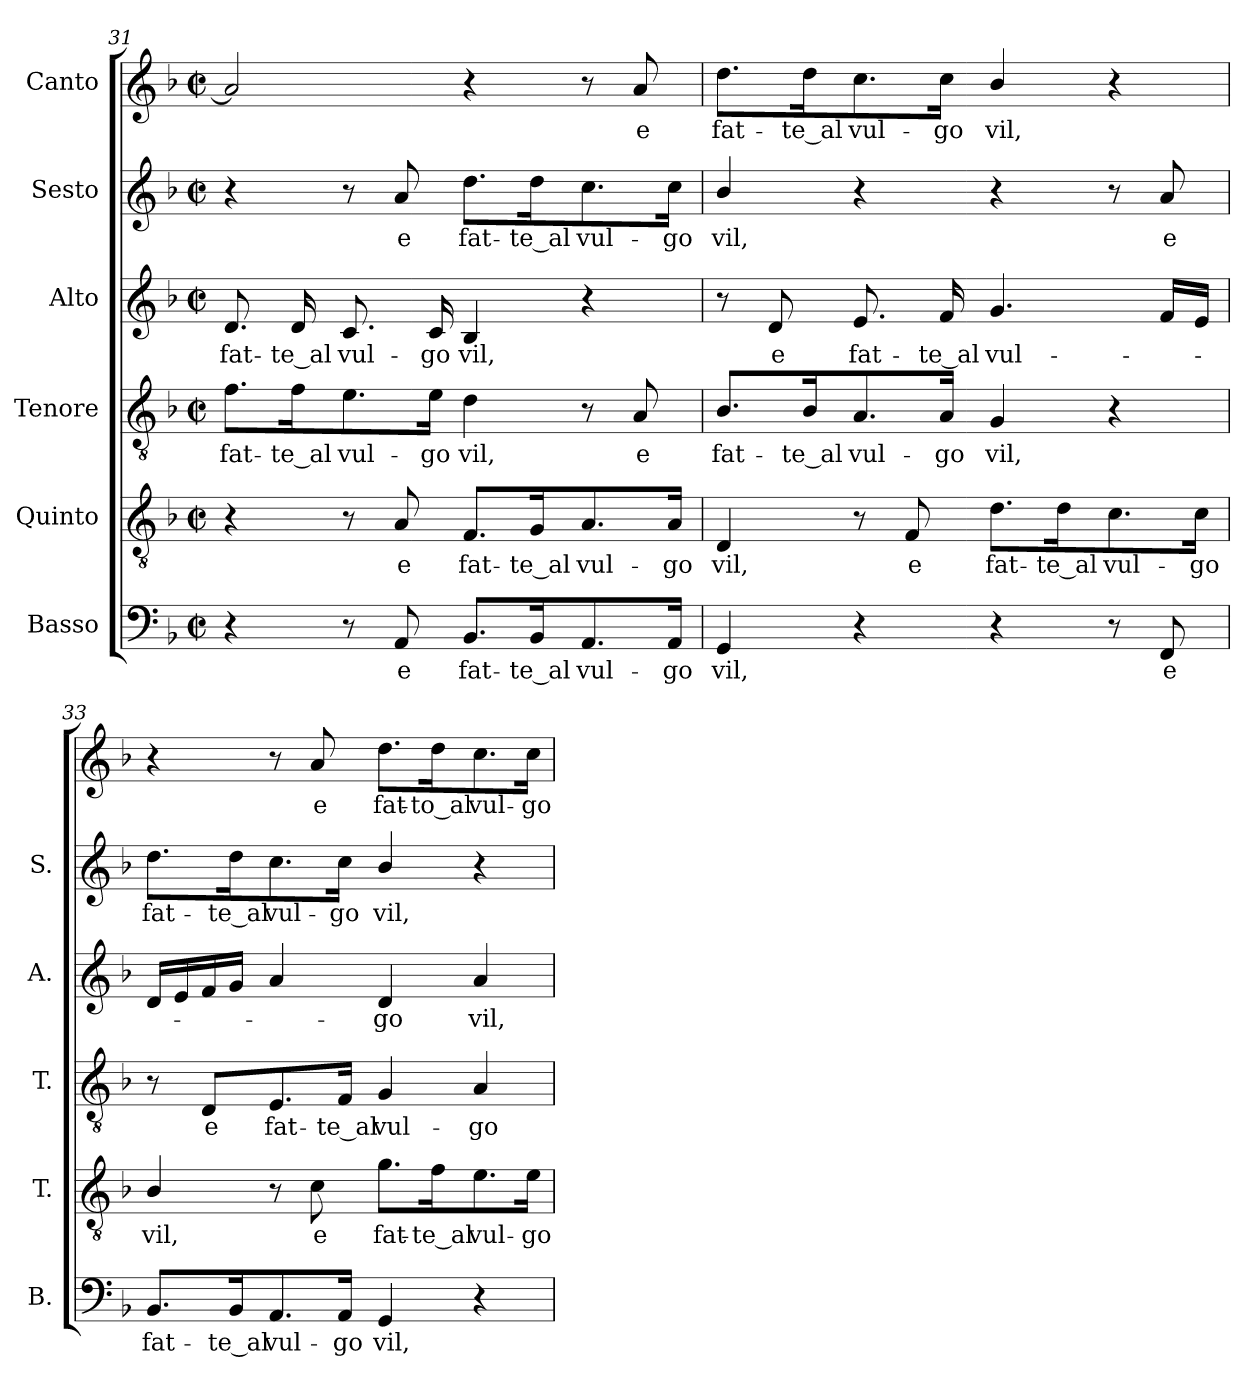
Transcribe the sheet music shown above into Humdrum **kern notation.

**kern	**text	**kern	**text	**kern	**text	**kern	**text	**kern	**text	**kern	**text
*part6	*part6	*part5	*part5	*part4	*part4	*part3	*part3	*part2	*part2	*part1	*part1
*staff6	*staff6	*staff5	*staff5	*staff4	*staff4	*staff3	*staff3	*staff2	*staff2	*staff1	*staff1
*I"Basso	*	*I"Quinto	*	*I"Tenore	*	*I"Alto	*	*I"Sesto	*	*I"Canto	*
*I'B.	*	*I'T.	*	*I'T.	*	*I'A.	*	*I'S.	*	*	*
!!LO:LB:g=z
*clefF4	*	*clefGv2	*	*clefGv2	*	*clefG2	*	*clefG2	*	*clefG2	*
*	*	*ITrd7c12	*	*ITrd7c12	*	*	*	*	*	*	*
*k[b-]	*	*k[b-]	*	*k[b-]	*	*k[b-]	*	*k[b-]	*	*k[b-]	*
*F:	*	*F:	*	*F:	*	*F:	*	*F:	*	*F:	*
*M2/2	*	*M2/2	*	*M2/2	*	*M2/2	*	*M2/2	*	*M2/2	*
*met(c|)	*	*met(c|)	*	*met(c|)	*	*met(c|)	*	*met(c|)	*	*met(c|)	*
=31	=31	=31	=31	=31	=31	=31	=31	=31	=31	=31	=31
!	!	!	!	!	!LO:LY:b:color=#000000	!	!	!	!	!	!
!	!	!	!	!	!	!	!LO:LY:b:color=#000000	!	!	!	!
4r	.	4r	.	8.Fi\L	fat-	8.di/	fat-	4r	.	2ai/]	.
!	!	!	!	!	!LO:LY:b:color=#000000	!	!	!	!	!	!
!	!	!	!	!	!	!	!LO:LY:b:color=#000000	!	!	!	!
.	.	.	.	16Fi\K	-te_al	16di/	-te_al	.	.	.	.
!	!	!	!	!	!LO:LY:b:color=#000000	!	!	!	!	!	!
!	!	!	!	!	!	!	!LO:LY:b:color=#000000	!	!	!	!
8r	.	8r	.	8.Ei\	vul-	8.ci/	vul-	8r	.	.	.
!	!LO:LY:b:color=#000000	!	!	!	!	!	!	!	!	!	!
!	!	!	!LO:LY:b:color=#000000	!	!	!	!	!	!	!	!
!	!	!	!	!	!	!	!	!	!LO:LY:b:color=#000000	!	!
8AAi/	e	8AAi/	e	.	.	.	.	8ai/	e	.	.
!	!	!	!	!	!LO:LY:b:color=#000000	!	!	!	!	!	!
!	!	!	!	!	!	!	!LO:LY:b:color=#000000	!	!	!	!
.	.	.	.	16Ei\Jk	-go	16ci/	-go	.	.	.	.
!	!LO:LY:b:color=#000000	!	!	!	!	!	!	!	!	!	!
!	!	!	!LO:LY:b:color=#000000	!	!	!	!	!	!	!	!
!	!	!	!	!	!LO:LY:b:color=#000000	!	!	!	!	!	!
!	!	!	!	!	!	!	!LO:LY:b:color=#000000	!	!	!	!
!	!	!	!	!	!	!	!	!	!LO:LY:b:color=#000000	!	!
8.BB-i/L	fat-	8.FFi/L	fat-	4Di\	vil,	4B-i/	vil,	8.ddi\L	fat-	4r	.
!	!LO:LY:b:color=#000000	!	!	!	!	!	!	!	!	!	!
!	!	!	!LO:LY:b:color=#000000	!	!	!	!	!	!	!	!
!	!	!	!	!	!	!	!	!	!LO:LY:b:color=#000000	!	!
16BB-i/K	-te_al	16GGi/K	-te_al	.	.	.	.	16ddi\K	-te_al	.	.
!	!LO:LY:b:color=#000000	!	!	!	!	!	!	!	!	!	!
!	!	!	!LO:LY:b:color=#000000	!	!	!	!	!	!	!	!
!	!	!	!	!	!	!	!	!	!LO:LY:b:color=#000000	!	!
8.AAi/	vul-	8.AAi/	vul-	8r	.	4r	.	8.cci\	vul-	8r	.
!	!	!	!	!	!LO:LY:b:color=#000000	!	!	!	!	!	!
!	!	!	!	!	!	!	!	!	!	!	!LO:LY:b:color=#000000
.	.	.	.	8AAi/	e	.	.	.	.	8ai/	e
!	!LO:LY:b:color=#000000	!	!	!	!	!	!	!	!	!	!
!	!	!	!LO:LY:b:color=#000000	!	!	!	!	!	!	!	!
!	!	!	!	!	!	!	!	!	!LO:LY:b:color=#000000	!	!
16AAi/Jk	-go	16AAi/Jk	-go	.	.	.	.	16cci\Jk	-go	.	.
=32	=32	=32	=32	=32	=32	=32	=32	=32	=32	=32	=32
!	!LO:LY:b:color=#000000	!	!	!	!	!	!	!	!	!	!
!	!	!	!LO:LY:b:color=#000000	!	!	!	!	!	!	!	!
!	!	!	!	!	!LO:LY:b:color=#000000	!	!	!	!	!	!
!	!	!	!	!	!	!	!	!	!LO:LY:b:color=#000000	!	!
!	!	!	!	!	!	!	!	!	!	!	!LO:LY:b:color=#000000
4GGi/	vil,	4DDi/	vil,	8.BB-i/L	fat-	8r	.	4b-i/	vil,	8.ddi\L	fat-
!	!	!	!	!	!	!	!LO:LY:b:color=#000000	!	!	!	!
.	.	.	.	.	.	8di/	e	.	.	.	.
!	!	!	!	!	!LO:LY:b:color=#000000	!	!	!	!	!	!
!	!	!	!	!	!	!	!	!	!	!	!LO:LY:b:color=#000000
.	.	.	.	16BB-i/K	-te_al	.	.	.	.	16ddi\K	-te_al
!	!	!	!	!	!LO:LY:b:color=#000000	!	!	!	!	!	!
!	!	!	!	!	!	!	!LO:LY:b:color=#000000	!	!	!	!
!	!	!	!	!	!	!	!	!	!	!	!LO:LY:b:color=#000000
4r	.	8r	.	8.AAi/	vul-	8.ei/	fat-	4r	.	8.cci\	vul-
!	!	!	!LO:LY:b:color=#000000	!	!	!	!	!	!	!	!
.	.	8FFi/	e	.	.	.	.	.	.	.	.
!	!	!	!	!	!LO:LY:b:color=#000000	!	!	!	!	!	!
!	!	!	!	!	!	!	!LO:LY:b:color=#000000	!	!	!	!
!	!	!	!	!	!	!	!	!	!	!	!LO:LY:b:color=#000000
.	.	.	.	16AAi/Jk	-go	16fi/	-te_al	.	.	16cci\Jk	-go
!	!	!	!LO:LY:b:color=#000000	!	!	!	!	!	!	!	!
!	!	!	!	!	!LO:LY:b:color=#000000	!	!	!	!	!	!
!	!	!	!	!	!	!	!LO:LY:b:color=#000000	!	!	!	!
!	!	!	!	!	!	!	!	!	!	!	!LO:LY:b:color=#000000
4r	.	8.Di\L	fat-	4GGi/	vil,	4.gi/	vul-	4r	.	4b-i/	vil,
!	!	!	!LO:LY:b:color=#000000	!	!	!	!	!	!	!	!
.	.	16Di\K	-te_al	.	.	.	.	.	.	.	.
!	!	!	!LO:LY:b:color=#000000	!	!	!	!	!	!	!	!
8r	.	8.Ci\	vul-	4r	.	.	.	8r	.	4r	.
!	!LO:LY:b:color=#000000	!	!	!	!	!	!	!	!	!	!
!	!	!	!	!	!	!	!	!	!LO:LY:b:color=#000000	!	!
8FFi/	e	.	.	.	.	16fi/LL	.	8ai/	e	.	.
!	!	!	!LO:LY:b:color=#000000	!	!	!	!	!	!	!	!
.	.	16Ci\Jk	-go	.	.	16ei/JJ	.	.	.	.	.
=33	=33	=33	=33	=33	=33	=33	=33	=33	=33	=33	=33
!	!LO:LY:b:color=#000000	!	!	!	!	!	!	!	!	!	!
!	!	!	!LO:LY:b:color=#000000	!	!	!	!	!	!	!	!
!	!	!	!	!	!	!	!	!	!LO:LY:b:color=#000000	!	!
8.BB-i/L	fat-	4BB-i/	vil,	8r	.	16di/LL	.	8.ddi\L	fat-	4r	.
.	.	.	.	.	.	16ei/	.	.	.	.	.
!	!	!	!	!	!LO:LY:b:color=#000000	!	!	!	!	!	!
.	.	.	.	8DDi/L	e	16fi/	.	.	.	.	.
!	!LO:LY:b:color=#000000	!	!	!	!	!	!	!	!	!	!
!	!	!	!	!	!	!	!	!	!LO:LY:b:color=#000000	!	!
16BB-i/K	-te_al	.	.	.	.	16gi/JJ	.	16ddi\K	-te_al	.	.
!	!LO:LY:b:color=#000000	!	!	!	!	!	!	!	!	!	!
!	!	!	!	!	!LO:LY:b:color=#000000	!	!	!	!	!	!
!	!	!	!	!	!	!	!	!	!LO:LY:b:color=#000000	!	!
8.AAi/	vul-	8r	.	8.EEi/	fat-	4ai/	.	8.cci\	vul-	8r	.
!	!	!	!LO:LY:b:color=#000000	!	!	!	!	!	!	!	!
!	!	!	!	!	!	!	!	!	!	!	!LO:LY:b:color=#000000
.	.	8Ci\	e	.	.	.	.	.	.	8ai/	e
!	!LO:LY:b:color=#000000	!	!	!	!	!	!	!	!	!	!
!	!	!	!	!	!LO:LY:b:color=#000000	!	!	!	!	!	!
!	!	!	!	!	!	!	!	!	!LO:LY:b:color=#000000	!	!
16AAi/Jk	-go	.	.	16FFi/Jk	-te_al	.	.	16cci\Jk	-go	.	.
!	!LO:LY:b:color=#000000	!	!	!	!	!	!	!	!	!	!
!	!	!	!LO:LY:b:color=#000000	!	!	!	!	!	!	!	!
!	!	!	!	!	!LO:LY:b:color=#000000	!	!	!	!	!	!
!	!	!	!	!	!	!	!LO:LY:b:color=#000000	!	!	!	!
!	!	!	!	!	!	!	!	!	!LO:LY:b:color=#000000	!	!
!	!	!	!	!	!	!	!	!	!	!	!LO:LY:b:color=#000000
4GGi/	vil,	8.Gi\L	fat-	4GGi/	vul-	4di/	-go	4b-i/	vil,	8.ddi\L	fat-
!	!	!	!LO:LY:b:color=#000000	!	!	!	!	!	!	!	!
!	!	!	!	!	!	!	!	!	!	!	!LO:LY:b:color=#000000
.	.	16Fi\K	-te_al	.	.	.	.	.	.	16ddi\K	-to_al
!	!	!	!LO:LY:b:color=#000000	!	!	!	!	!	!	!	!
!	!	!	!	!	!LO:LY:b:color=#000000	!	!	!	!	!	!
!	!	!	!	!	!	!	!LO:LY:b:color=#000000	!	!	!	!
!	!	!	!	!	!	!	!	!	!	!	!LO:LY:b:color=#000000
4r	.	8.Ei\	vul-	4AAi/	-go	4ai/	vil,	4r	.	8.cci\	vul-
!	!	!	!LO:LY:b:color=#000000	!	!	!	!	!	!	!	!
!	!	!	!	!	!	!	!	!	!	!	!LO:LY:b:color=#000000
.	.	16Ei\Jk	-go	.	.	.	.	.	.	16cci\Jk	-go
=	=	=	=	=	=	=	=	=	=	=	=
*-	*-	*-	*-	*-	*-	*-	*-	*-	*-	*-	*-
